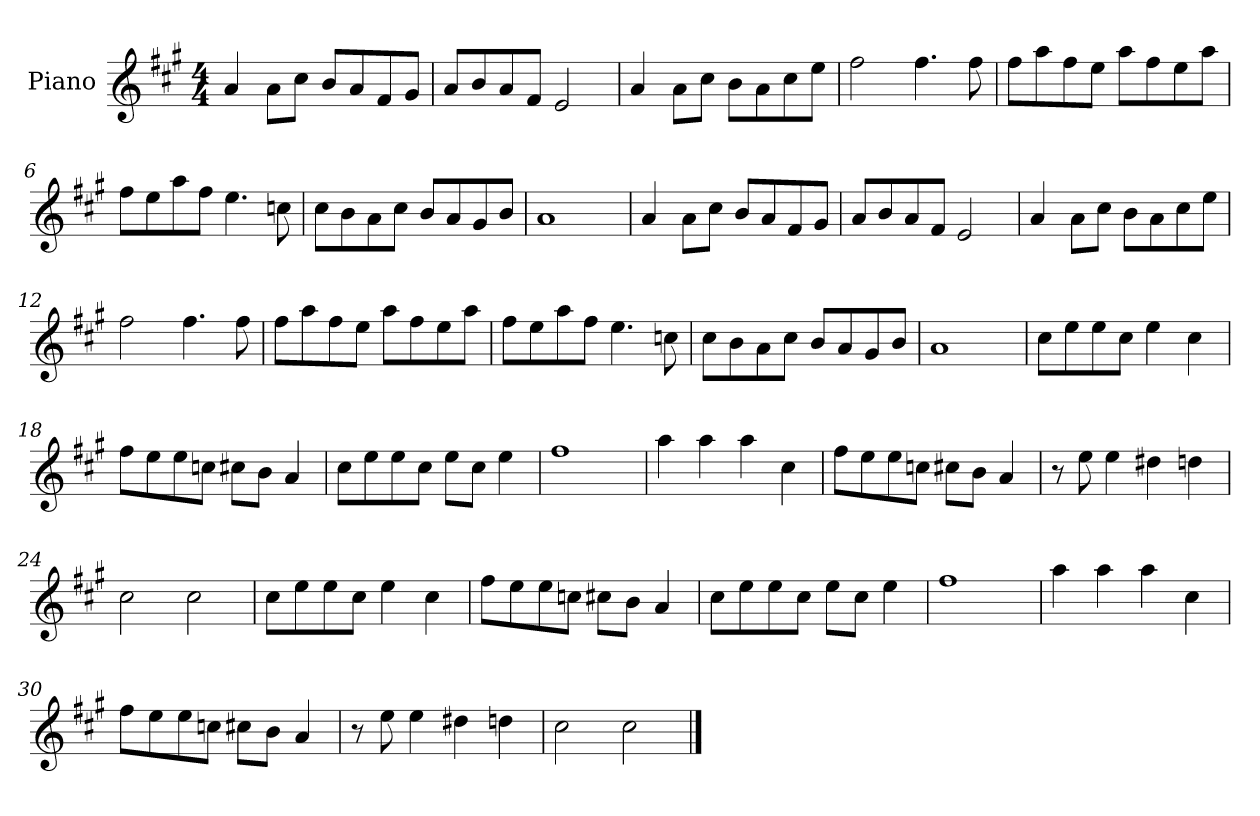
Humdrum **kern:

**kern
*part1
*staff1
*I"Piano
*I'Pno
*clefG2
*k[f#c#g#]
*M4/4
=1
4a/
8a\L
8cc#\J
8b/L
8a/
8f#/
8g#/J
=2
8a/L
8b/
8a/
8f#/J
2e/
=3
4a/
8a\L
8cc#\J
8b\L
8a\
8cc#\
8ee\J
=4
2ff#\
4.ff#\
8ff#\
=5
8ff#\L
8aa\
8ff#\
8ee\J
8aa\L
8ff#\
8ee\
8aa\J
=6
8ff#\L
8ee\
8aa\
8ff#\J
4.ee\
8ccn\
=7
8cc#\L
8b\
8a\
8cc#\J
8b/L
8a/
8g#/
8b/J
=8
1a
=9
4a/
8a\L
8cc#\J
8b/L
8a/
8f#/
8g#/J
=10
8a/L
8b/
8a/
8f#/J
2e/
=11
4a/
8a\L
8cc#\J
8b\L
8a\
8cc#\
8ee\J
=12
2ff#\
4.ff#\
8ff#\
=13
8ff#\L
8aa\
8ff#\
8ee\J
8aa\L
8ff#\
8ee\
8aa\J
=14
8ff#\L
8ee\
8aa\
8ff#\J
4.ee\
8ccn\
=15
8cc#\L
8b\
8a\
8cc#\J
8b/L
8a/
8g#/
8b/J
=16
1a
=17
8cc#\L
8ee\
8ee\
8cc#\J
4ee\
4cc#\
=18
8ff#\L
8ee\
8ee\
8ccn\J
8cc#X\L
8b\J
4a/
=19
8cc#\L
8ee\
8ee\
8cc#\J
8ee\L
8cc#\J
4ee\
=20
1ff#
=21
4aa\
4aa\
4aa\
4cc#\
=22
8ff#\L
8ee\
8ee\
8ccn\J
8cc#X\L
8b\J
4a/
=23
8r
8ee\
4ee\
4dd#X\
4ddn\
=24
2cc#\
2cc#\
=25
8cc#\L
8ee\
8ee\
8cc#\J
4ee\
4cc#\
=26
8ff#\L
8ee\
8ee\
8ccn\J
8cc#X\L
8b\J
4a/
=27
8cc#\L
8ee\
8ee\
8cc#\J
8ee\L
8cc#\J
4ee\
=28
1ff#
=29
4aa\
4aa\
4aa\
4cc#\
=30
8ff#\L
8ee\
8ee\
8ccn\J
8cc#X\L
8b\J
4a/
=31
8r
8ee\
4ee\
4dd#X\
4ddn\
=32
2cc#\
2cc#\
==
*-
